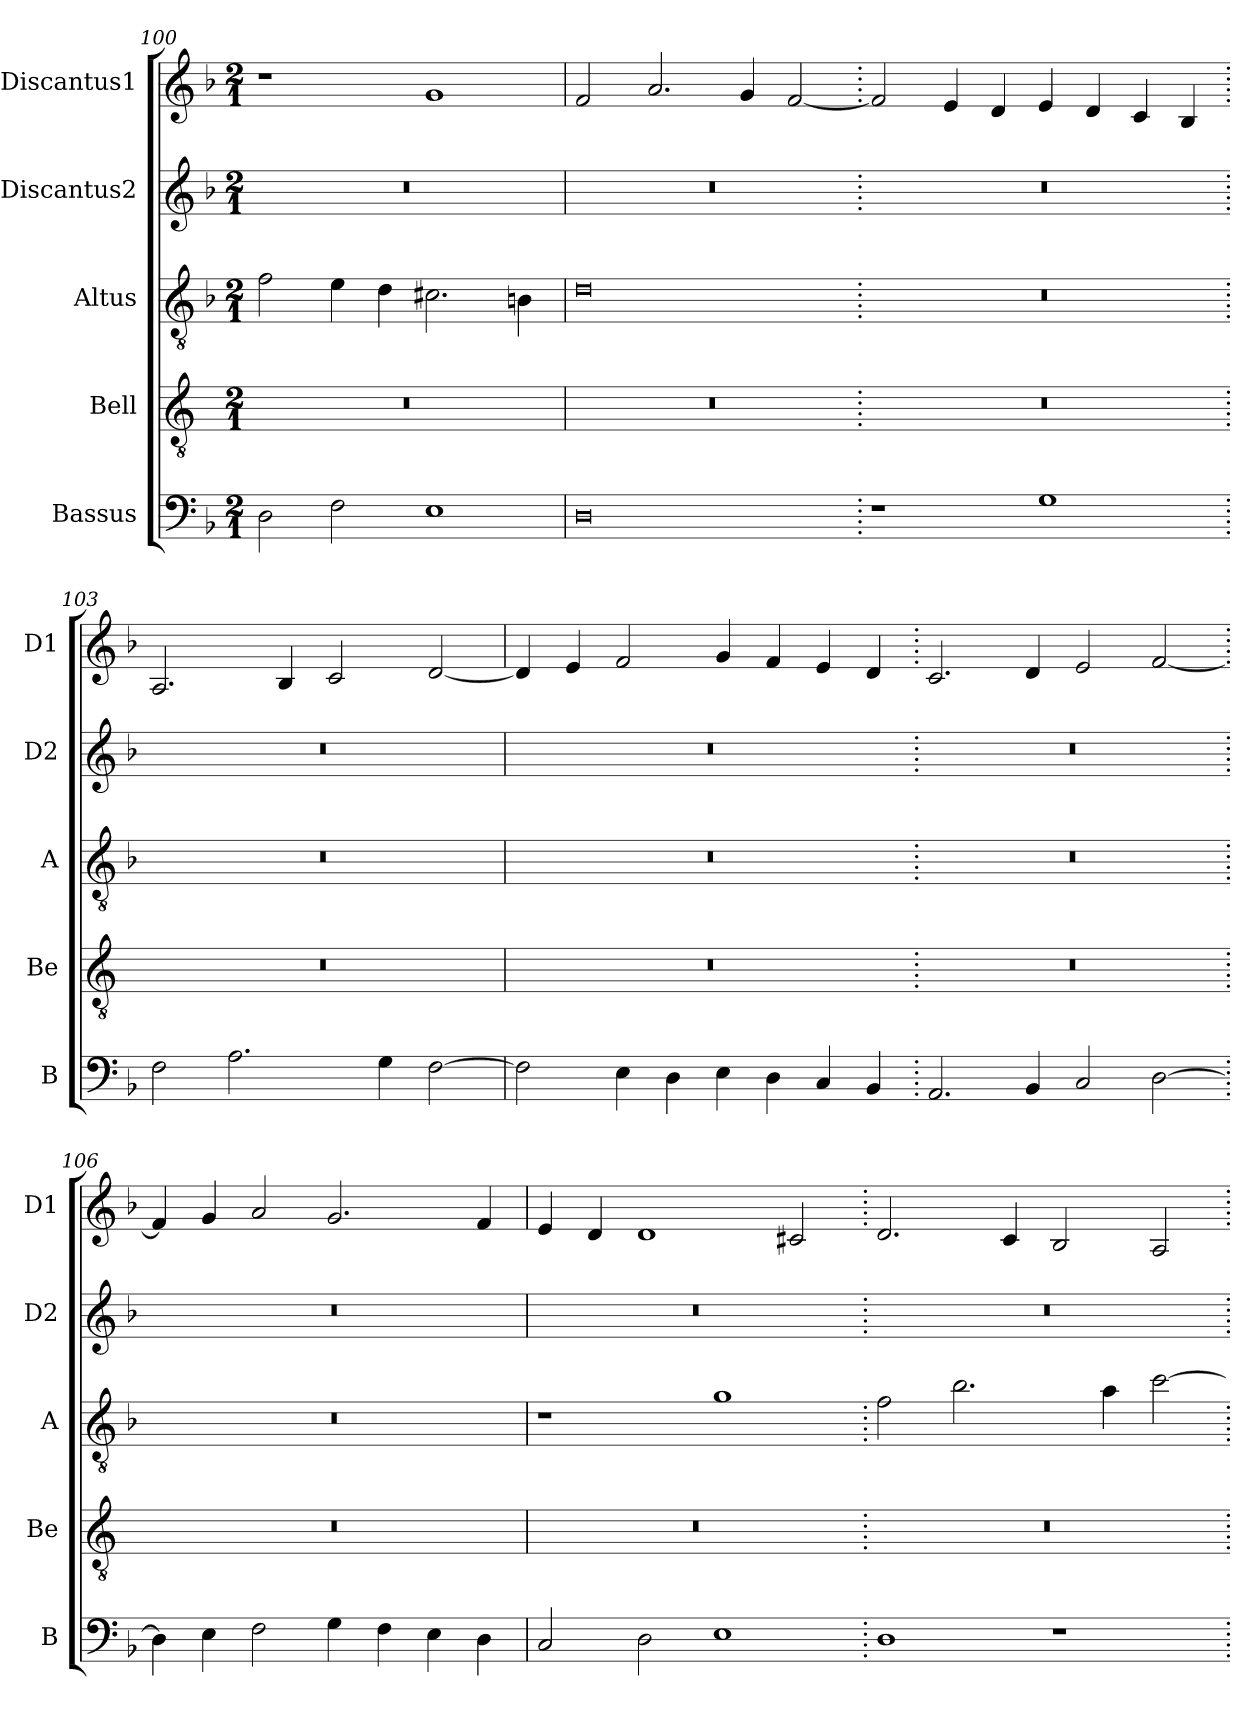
**kern	**kern	**kern	**kern	**kern
*part5	*part4	*part3	*part2	*part1
*staff5	*staff4	*staff3	*staff2	*staff1
*I"Bassus	*I"Bell	*I"Altus	*I"Discantus2	*I"Discantus1
*I'B	*I'Be	*I'A	*I'D2	*I'D1
*clefF4	*clefGv2	*clefGv2	*clefG2	*clefG2
*k[b-]	*k[]	*k[b-]	*k[b-]	*k[b-]
*M2/1	*M2/1	*M2/1	*M2/1	*M2/1
=100	=100	=100	=100	=100
2D\	0r	2f\	0r	1r
2F\	.	4e\	.	.
.	.	4d\	.	.
1E	.	2.c#X\	.	1g
.	.	4Bn\	.	.
=101	=101	=101	=101	=101
0D	0r	0d	0r	2f/
.	.	.	.	2.a/
.	.	.	.	4g/
.	.	.	.	[2f/
=102.	=102.	=102.	=102.	=102.
1r	0r	0r	0r	2f/]
.	.	.	.	4e/
.	.	.	.	4d/
1G	.	.	.	4e/
.	.	.	.	4d/
.	.	.	.	4c/
.	.	.	.	4B-/
=103.	=103.	=103.	=103.	=103.
2F\	0r	0r	0r	2.A/
2.A\	.	.	.	.
.	.	.	.	4B-/
.	.	.	.	2c/
4G\	.	.	.	.
[2F\	.	.	.	[2d/
=104	=104	=104	=104	=104
2F\]	0r	0r	0r	4d/]
.	.	.	.	4e/
4E\	.	.	.	2f/
4D\	.	.	.	.
4E\	.	.	.	4g/
4D\	.	.	.	4f/
4C/	.	.	.	4e/
4BB-/	.	.	.	4d/
=105.	=105.	=105.	=105.	=105.
2.AA/	0r	0r	0r	2.c/
4BB-/	.	.	.	4d/
2C/	.	.	.	2e/
[2D\	.	.	.	[2f/
=106.	=106.	=106.	=106.	=106.
4D\]	0r	0r	0r	4f/]
4E\	.	.	.	4g/
2F\	.	.	.	2a/
4G\	.	.	.	2.g/
4F\	.	.	.	.
4E\	.	.	.	.
4D\	.	.	.	4f/
=107	=107	=107	=107	=107
2C/	0r	1r	0r	4e/
.	.	.	.	4d/
2D\	.	.	.	1d
1E	.	1g	.	.
.	.	.	.	2c#X/
=108.	=108.	=108.	=108.	=108.
1D	0r	2f\	0r	2.d/
.	.	2.b-\	.	.
.	.	.	.	4c/
1r	.	.	.	2B-/
.	.	4a\	.	.
.	.	[2cc\	.	2A/
=.	=.	=.	=.	=.
*-	*-	*-	*-	*-
